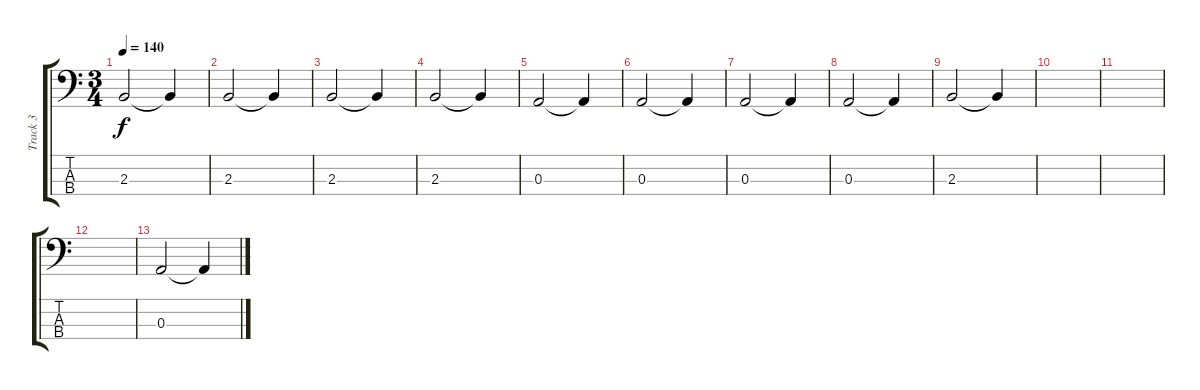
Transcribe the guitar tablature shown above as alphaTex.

\track ("Track 3" "Track 3") {instrument electricbassfinger}
\staff {score tabs}
\tuning (G2 D2 A1 E1) {hide}
\ts (3 4)
\tempo 140
\clef f4
\ks c
2.3.2{dy f} 2.3{t}.4 |
2.3.2 2.3{t}.4 |
2.3.2 2.3{t}.4 |
2.3.2 2.3{t}.4 |
0.3.2 0.3{t}.4 |
0.3.2 0.3{t}.4 |
0.3.2 0.3{t}.4 |
0.3.2 0.3{t}.4 |
2.3.2{volume 16} 2.3{t}.4 |
|
|
|
0.3.2 0.3{t}.4
